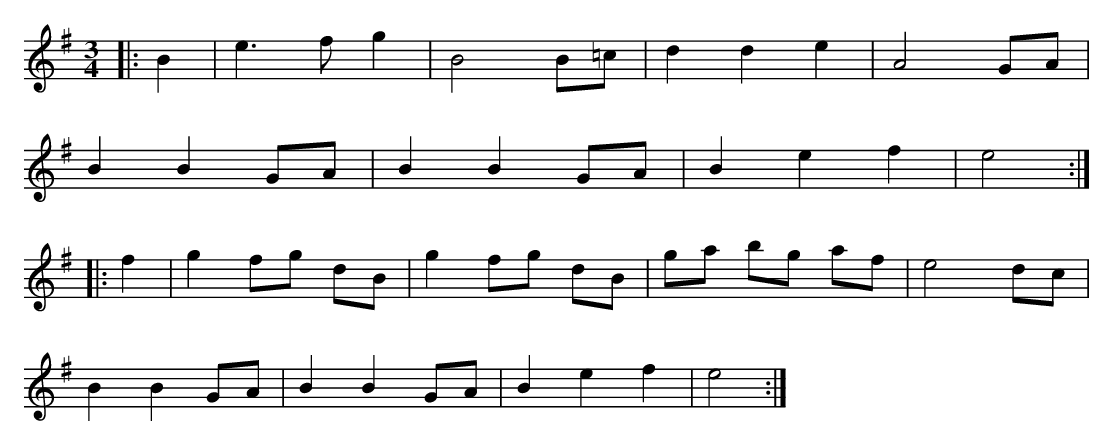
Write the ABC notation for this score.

X:1
M:3/4
K:Emin
|:B2|e3 f g2|B4 B=c|d2 d2 e2|A4 GA|
B2 B2 GA|B2 B2 GA|B2 e2 f2|e4:|
|:f2|g2 fg dB|g2 fg dB|ga bg af|e4 dc|
B2 B2 GA|B2 B2 GA|B2 e2 f2|e4:|
